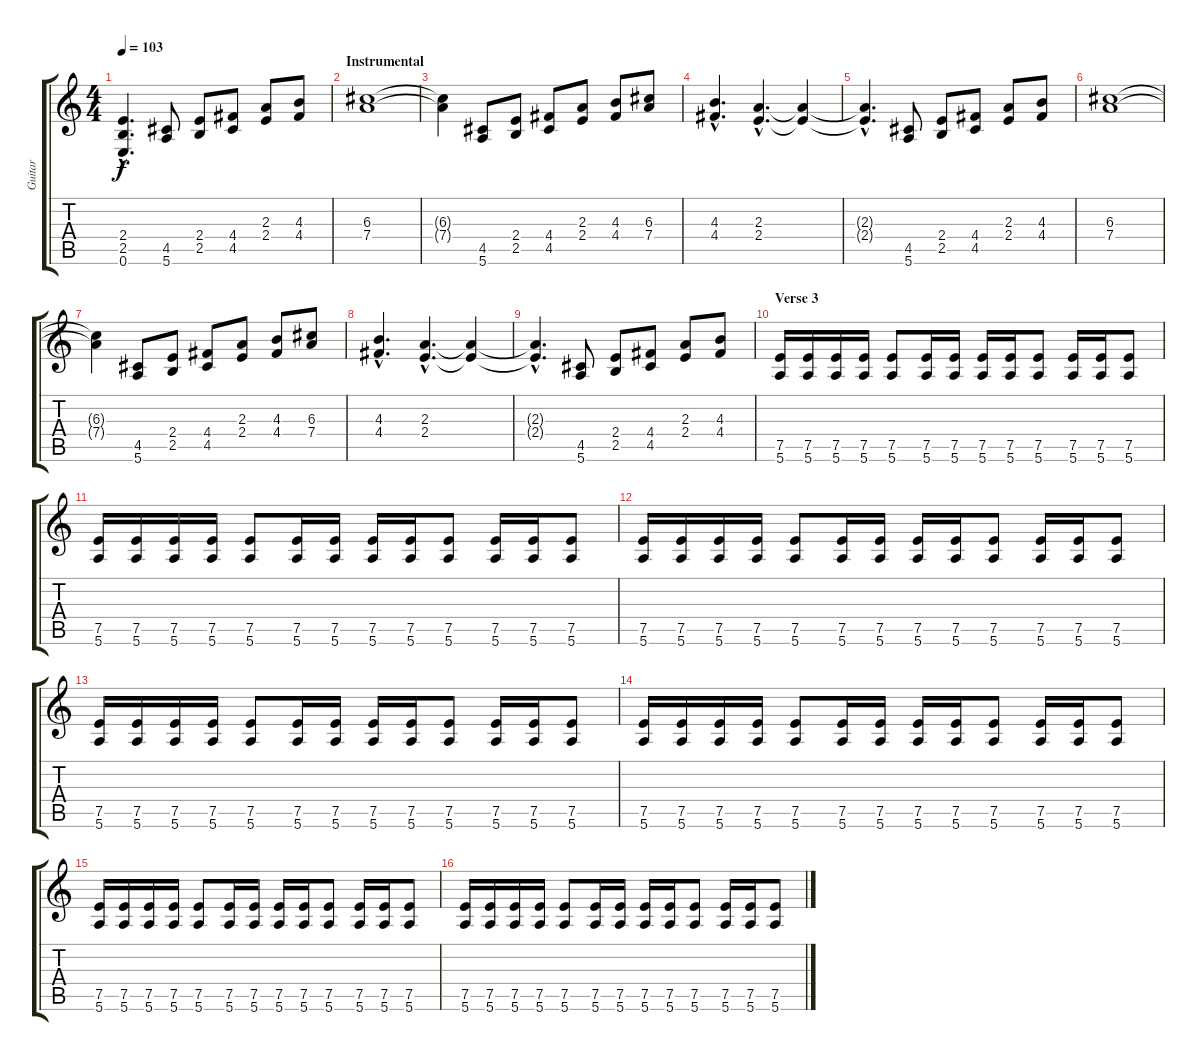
\track ("Guitar" "Guitar") {instrument overdrivenguitar}
\staff {score tabs}
\tuning (E4 B3 G3 D3 A2 E2) {hide}
\ts (4 4)
\tempo 103
\clef g2
\ks c
(2.4{hac t} 2.5{hac t} 0.6{hac t}).4{d dy f} (4.5 5.6).8 (2.4 2.5).8 (4.4 4.5).8 (2.3 2.4).8 (4.3 4.4).8 |
\section ("" "Instrumental")
(6.3 7.4).1 |
(6.3{t} 7.4{t}).4 (4.5 5.6).8 (2.4 2.5).8 (4.4 4.5).8 (2.3 2.4).8 (4.3 4.4).8 (6.3 7.4).8 |
(4.3{hac} 4.4{hac}).4{d} (2.3{hac} 2.4{hac}).4{d} (2.3{t} 2.4{t}).4 |
(2.3{hac t} 2.4{hac t}).4{d} (4.5 5.6).8 (2.4 2.5).8 (4.4 4.5).8 (2.3 2.4).8 (4.3 4.4).8 |
(6.3 7.4).1 |
(6.3{t} 7.4{t}).4 (4.5 5.6).8 (2.4 2.5).8 (4.4 4.5).8 (2.3 2.4).8 (4.3 4.4).8 (6.3 7.4).8 |
(4.3{hac} 4.4{hac}).4{d} (2.3{hac} 2.4{hac}).4{d} (2.3{t} 2.4{t}).4 |
(2.3{hac t} 2.4{hac t}).4{d} (4.5 5.6).8 (2.4 2.5).8 (4.4 4.5).8 (2.3 2.4).8 (4.3 4.4).8 |
\section ("" "Verse 3")
(7.5 5.6).16 (7.5 5.6).16 (7.5 5.6).16 (7.5 5.6).16 (7.5 5.6).8 (7.5 5.6).16 (7.5 5.6).16 (7.5 5.6).16 (7.5 5.6).16 (7.5 5.6).8 (7.5 5.6).16 (7.5 5.6).16 (7.5 5.6).8 |
(7.5 5.6).16 (7.5 5.6).16 (7.5 5.6).16 (7.5 5.6).16 (7.5 5.6).8 (7.5 5.6).16 (7.5 5.6).16 (7.5 5.6).16 (7.5 5.6).16 (7.5 5.6).8 (7.5 5.6).16 (7.5 5.6).16 (7.5 5.6).8 |
(7.5 5.6).16 (7.5 5.6).16 (7.5 5.6).16 (7.5 5.6).16 (7.5 5.6).8 (7.5 5.6).16 (7.5 5.6).16 (7.5 5.6).16 (7.5 5.6).16 (7.5 5.6).8 (7.5 5.6).16 (7.5 5.6).16 (7.5 5.6).8 |
(7.5 5.6).16 (7.5 5.6).16 (7.5 5.6).16 (7.5 5.6).16 (7.5 5.6).8 (7.5 5.6).16 (7.5 5.6).16 (7.5 5.6).16 (7.5 5.6).16 (7.5 5.6).8 (7.5 5.6).16 (7.5 5.6).16 (7.5 5.6).8 |
(7.5 5.6).16 (7.5 5.6).16 (7.5 5.6).16 (7.5 5.6).16 (7.5 5.6).8 (7.5 5.6).16 (7.5 5.6).16 (7.5 5.6).16 (7.5 5.6).16 (7.5 5.6).8 (7.5 5.6).16 (7.5 5.6).16 (7.5 5.6).8 |
(7.5 5.6).16 (7.5 5.6).16 (7.5 5.6).16 (7.5 5.6).16 (7.5 5.6).8 (7.5 5.6).16 (7.5 5.6).16 (7.5 5.6).16 (7.5 5.6).16 (7.5 5.6).8 (7.5 5.6).16 (7.5 5.6).16 (7.5 5.6).8 |
(7.5 5.6).16 (7.5 5.6).16 (7.5 5.6).16 (7.5 5.6).16 (7.5 5.6).8 (7.5 5.6).16 (7.5 5.6).16 (7.5 5.6).16 (7.5 5.6).16 (7.5 5.6).8 (7.5 5.6).16 (7.5 5.6).16 (7.5 5.6).8
